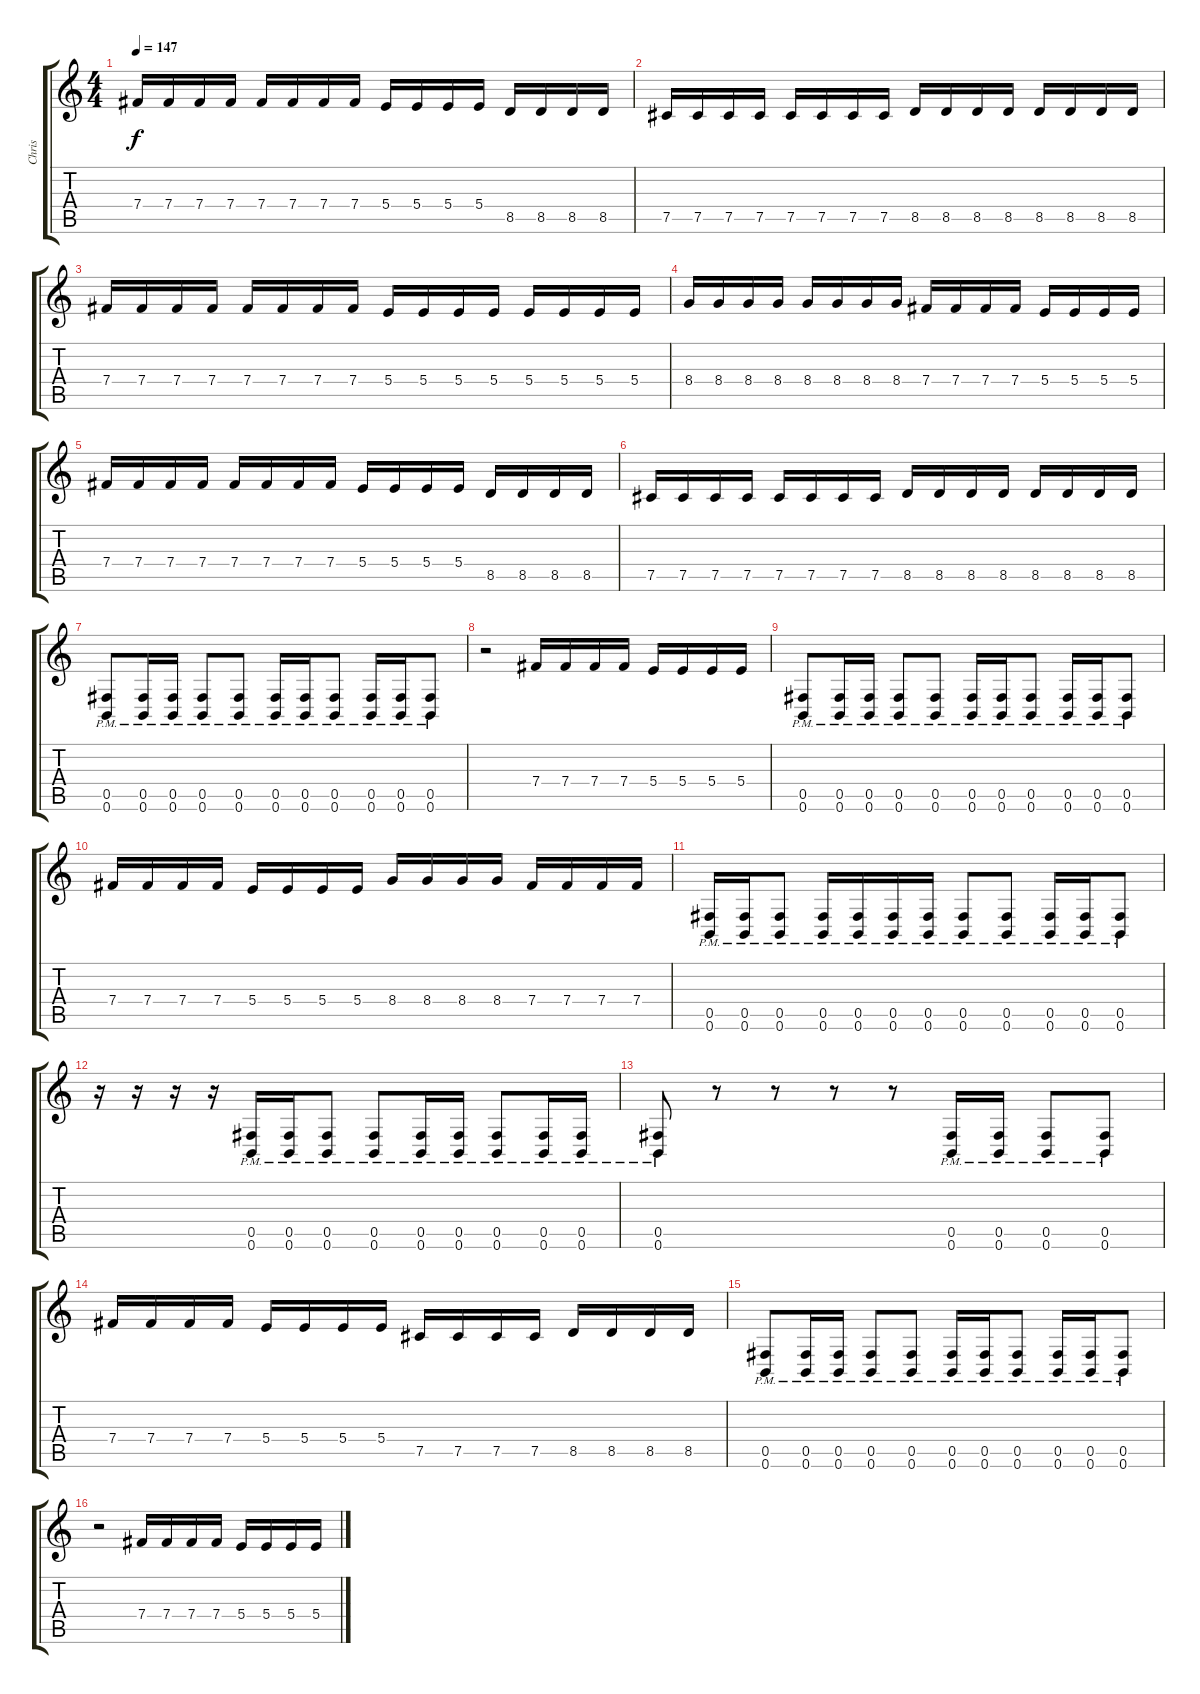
\track ("Chris" "Chris") {instrument distortionguitar}
\staff {score tabs}
\tuning (Db4 Ab3 E3 B2 Gb2 B1) {hide}
\ts (4 4)
\tempo 147
\clef g2
\ks c
7.4.16{dy f} 7.4.16 7.4.16 7.4.16 7.4.16 7.4.16 7.4.16 7.4.16 5.4.16 5.4.16 5.4.16 5.4.16 8.5.16 8.5.16 8.5.16 8.5.16 |
7.5.16 7.5.16 7.5.16 7.5.16 7.5.16 7.5.16 7.5.16 7.5.16 8.5.16 8.5.16 8.5.16 8.5.16 8.5.16 8.5.16 8.5.16 8.5.16 |
7.4.16{balance 8} 7.4.16 7.4.16 7.4.16 7.4.16 7.4.16 7.4.16 7.4.16 5.4.16 5.4.16 5.4.16 5.4.16 5.4.16 5.4.16 5.4.16 5.4.16 |
8.4.16 8.4.16 8.4.16 8.4.16 8.4.16 8.4.16 8.4.16 8.4.16 7.4.16 7.4.16 7.4.16 7.4.16 5.4.16 5.4.16 5.4.16 5.4.16 |
7.4.16 7.4.16 7.4.16 7.4.16 7.4.16 7.4.16 7.4.16 7.4.16 5.4.16 5.4.16 5.4.16 5.4.16 8.5.16 8.5.16 8.5.16 8.5.16 |
7.5.16 7.5.16 7.5.16 7.5.16 7.5.16 7.5.16 7.5.16 7.5.16 8.5.16 8.5.16 8.5.16 8.5.16 8.5.16 8.5.16 8.5.16 8.5.16 |
(0.5{pm} 0.6{pm}).8 (0.5{pm} 0.6{pm}).16 (0.5{pm} 0.6{pm}).16 (0.5{pm} 0.6{pm}).8 (0.5{pm} 0.6{pm}).8 (0.5{pm} 0.6{pm}).16 (0.5{pm} 0.6{pm}).16 (0.5{pm} 0.6{pm}).8 (0.5{pm} 0.6{pm}).16 (0.5{pm} 0.6{pm}).16 (0.5{pm} 0.6{pm}).8 |
r.2 7.4.16 7.4.16 7.4.16 7.4.16 5.4.16 5.4.16 5.4.16 5.4.16 |
(0.5{pm} 0.6{pm}).8 (0.5{pm} 0.6{pm}).16 (0.5{pm} 0.6{pm}).16 (0.5{pm} 0.6{pm}).8 (0.5{pm} 0.6{pm}).8 (0.5{pm} 0.6{pm}).16 (0.5{pm} 0.6{pm}).16 (0.5{pm} 0.6{pm}).8 (0.5{pm} 0.6{pm}).16 (0.5{pm} 0.6{pm}).16 (0.5{pm} 0.6{pm}).8 |
7.4.16 7.4.16 7.4.16 7.4.16 5.4.16 5.4.16 5.4.16 5.4.16 8.4.16 8.4.16 8.4.16 8.4.16 7.4.16 7.4.16 7.4.16 7.4.16 |
(0.5{pm} 0.6{pm}).16 (0.5{pm} 0.6{pm}).16 (0.5{pm} 0.6{pm}).8 (0.5{pm} 0.6{pm}).16 (0.5{pm} 0.6{pm}).16 (0.5{pm} 0.6{pm}).16 (0.5{pm} 0.6{pm}).16 (0.5{pm} 0.6{pm}).8 (0.5{pm} 0.6{pm}).8 (0.5{pm} 0.6{pm}).16 (0.5{pm} 0.6{pm}).16 (0.5{pm} 0.6{pm}).8 |
r.16 r.16 r.16 r.16 (0.5{pm} 0.6{pm}).16 (0.5{pm} 0.6{pm}).16 (0.5{pm} 0.6{pm}).8 (0.5{pm} 0.6{pm}).8 (0.5{pm} 0.6{pm}).16 (0.5{pm} 0.6{pm}).16 (0.5{pm} 0.6{pm}).8 (0.5{pm} 0.6{pm}).16 (0.5{pm} 0.6{pm}).16 |
(0.5{pm} 0.6{pm}).8 r.8 r.8 r.8 r.8 (0.5{pm} 0.6{pm}).16 (0.5{pm} 0.6{pm}).16 (0.5{pm} 0.6{pm}).8 (0.5{pm} 0.6{pm}).8 |
7.4.16 7.4.16 7.4.16 7.4.16 5.4.16 5.4.16 5.4.16 5.4.16 7.5.16 7.5.16 7.5.16 7.5.16 8.5.16 8.5.16 8.5.16 8.5.16 |
(0.5{pm} 0.6{pm}).8 (0.5{pm} 0.6{pm}).16 (0.5{pm} 0.6{pm}).16 (0.5{pm} 0.6{pm}).8 (0.5{pm} 0.6{pm}).8 (0.5{pm} 0.6{pm}).16 (0.5{pm} 0.6{pm}).16 (0.5{pm} 0.6{pm}).8 (0.5{pm} 0.6{pm}).16 (0.5{pm} 0.6{pm}).16 (0.5{pm} 0.6{pm}).8 |
r.2 7.4.16 7.4.16 7.4.16 7.4.16 5.4.16 5.4.16 5.4.16 5.4.16
